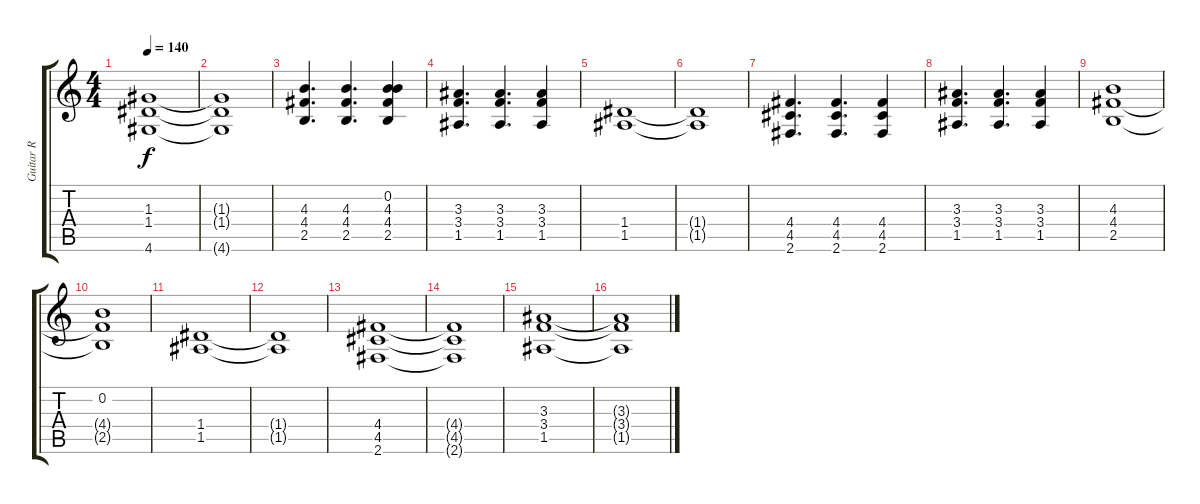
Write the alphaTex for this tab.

\track ("Guitar R" "Guitar R") {instrument distortionguitar}
\staff {score tabs}
\tuning (E4 B3 G3 D3 A2 E2) {hide}
\ts (4 4)
\tempo 140
\clef g2
\ks c
(1.3 1.4 4.6).1{dy f} |
(1.3{t} 1.4{t} 4.6{t}).1 |
(4.3 4.4 2.5).4{d} (4.3 4.4 2.5).4{d} (0.2 4.3 4.4 2.5).4 |
(3.3 3.4 1.5).4{d} (3.3 3.4 1.5).4{d} (3.3 3.4 1.5).4 |
(1.4 1.5).1 |
(1.4{t} 1.5{t}).1 |
(4.4 4.5 2.6).4{d} (4.4 4.5 2.6).4{d} (4.4 4.5 2.6).4 |
(3.3 3.4 1.5).4{d} (3.3 3.4 1.5).4{d} (3.3 3.4 1.5).4 |
(4.3 4.4 2.5).1 |
(0.2 4.4{t} 2.5{t}).1 |
(1.4 1.5).1 |
(1.4{t} 1.5{t}).1 |
(4.4 4.5 2.6).1 |
(4.4{t} 4.5{t} 2.6{t}).1 |
(3.3 3.4 1.5).1 |
(3.3{t} 3.4{t} 1.5{t}).1
